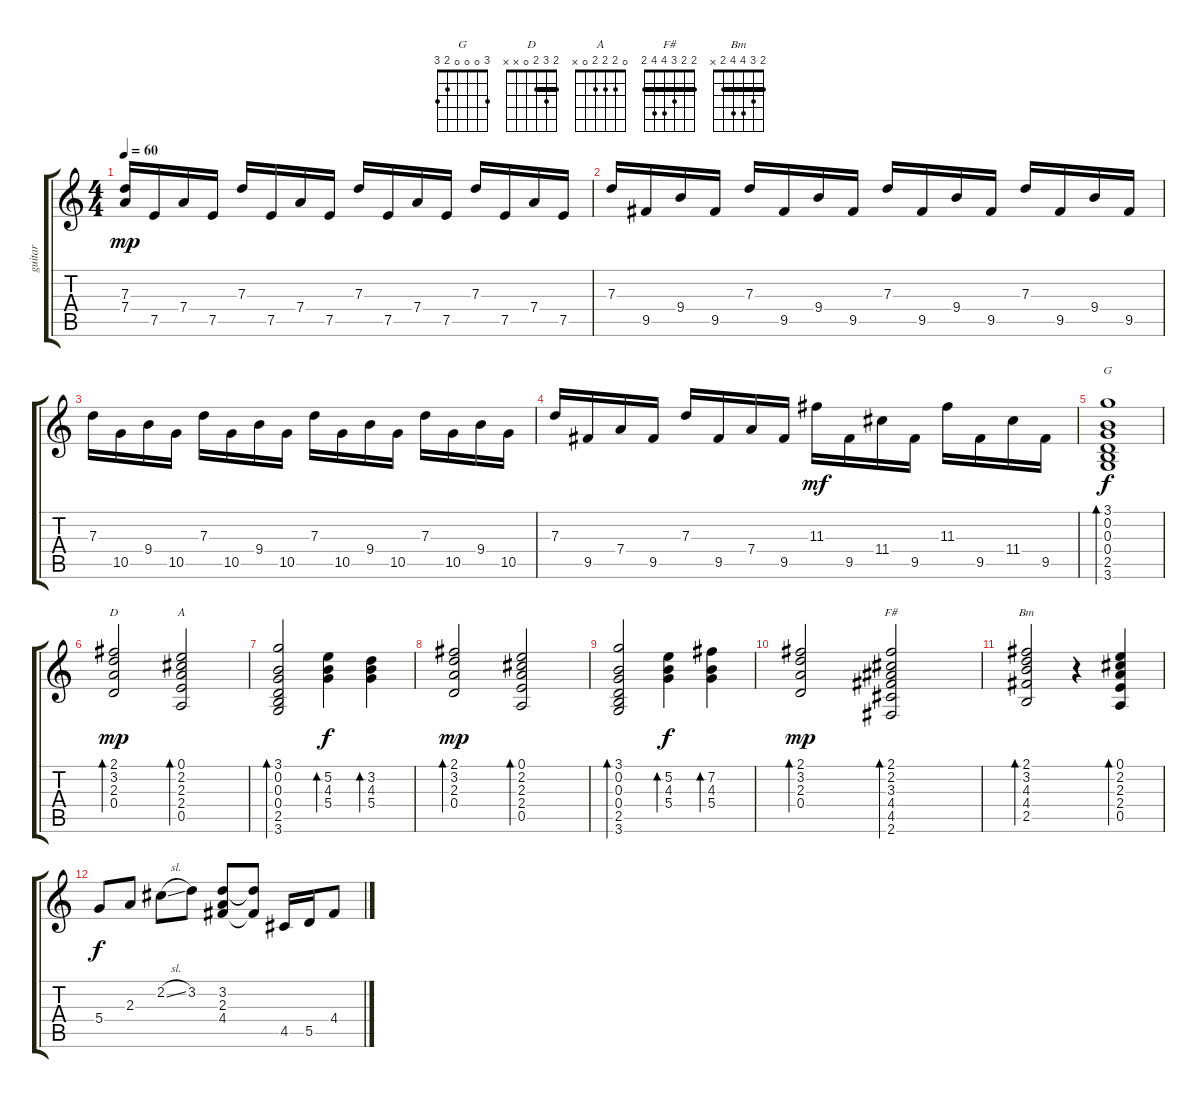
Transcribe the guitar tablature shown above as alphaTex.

\track ("guitar" "guitar") {instrument electricguitarclean}
\staff {score tabs}
\tuning (E4 B3 G3 D3 A2 E2) {hide}
\chord ("G" 3 0 0 0 2 3)
\chord ("D" 2 3 2 0 x x) {barre 2}
\chord ("A" 0 2 2 2 0 x)
\chord ("F#" 2 2 3 4 4 2) {barre 2}
\chord ("Bm" 2 3 4 4 2 x) {barre 2}
\ts (4 4)
\tempo 60
\clef g2
\ks c
(7.3 7.4{t}).16{dy mp} 7.5.16 7.4.16 7.5.16 7.3.16 7.5.16 7.4.16 7.5.16 7.3.16 7.5.16 7.4.16 7.5.16 7.3.16 7.5.16 7.4.16 7.5.16 |
7.3.16 9.5.16 9.4.16 9.5.16 7.3.16 9.5.16 9.4.16 9.5.16 7.3.16 9.5.16 9.4.16 9.5.16 7.3.16 9.5.16 9.4.16 9.5.16 |
7.3.16 10.5.16 9.4.16 10.5.16 7.3.16 10.5.16 9.4.16 10.5.16 7.3.16 10.5.16 9.4.16 10.5.16 7.3.16 10.5.16 9.4.16 10.5.16 |
7.3.16 9.5.16 7.4.16 9.5.16 7.3.16 9.5.16 7.4.16 9.5.16 11.3.16{dy mf} 9.5.16 11.4.16 9.5.16 11.3.16 9.5.16 11.4.16 9.5.16 |
(3.1 0.2 0.3 0.4 2.5 3.6).1{bd 240 ch "G" dy f} |
(2.1 3.2 2.3 0.4).2{bd 120 ch "D" dy mp} (0.1 2.2 2.3 2.4 0.5).2{bd 120 ch "A"} |
(3.1 0.2 0.3 0.4 2.5 3.6).2{bd 120} (5.2 4.3 5.4).4{bd 120 dy f} (3.2 4.3 5.4).4{bd 120} |
(2.1 3.2 2.3 0.4).2{bd 120 dy mp} (0.1 2.2 2.3 2.4 0.5).2{bd 120} |
(3.1 0.2 0.3 0.4 2.5 3.6).2{bd 120} (5.2 4.3 5.4).4{bd 120 dy f} (7.2 4.3 5.4).4{bd 120} |
(2.1 3.2 2.3 0.4).2{bd 120 dy mp} (2.1 2.2 3.3 4.4 4.5 2.6).2{bd 120 ch "F#"} |
(2.1 3.2 4.3 4.4 2.5).2{bd 120 ch "Bm"} r.4 (0.1 2.2 2.3 2.4 0.5).4{bd 120} |
5.4.8{dy f} 2.3.8 2.2{sl}.8 3.2.8 (3.2 2.3 4.4).8 (3.2{t} 4.4{t}).8 4.5.16 5.5.16 4.4.8
